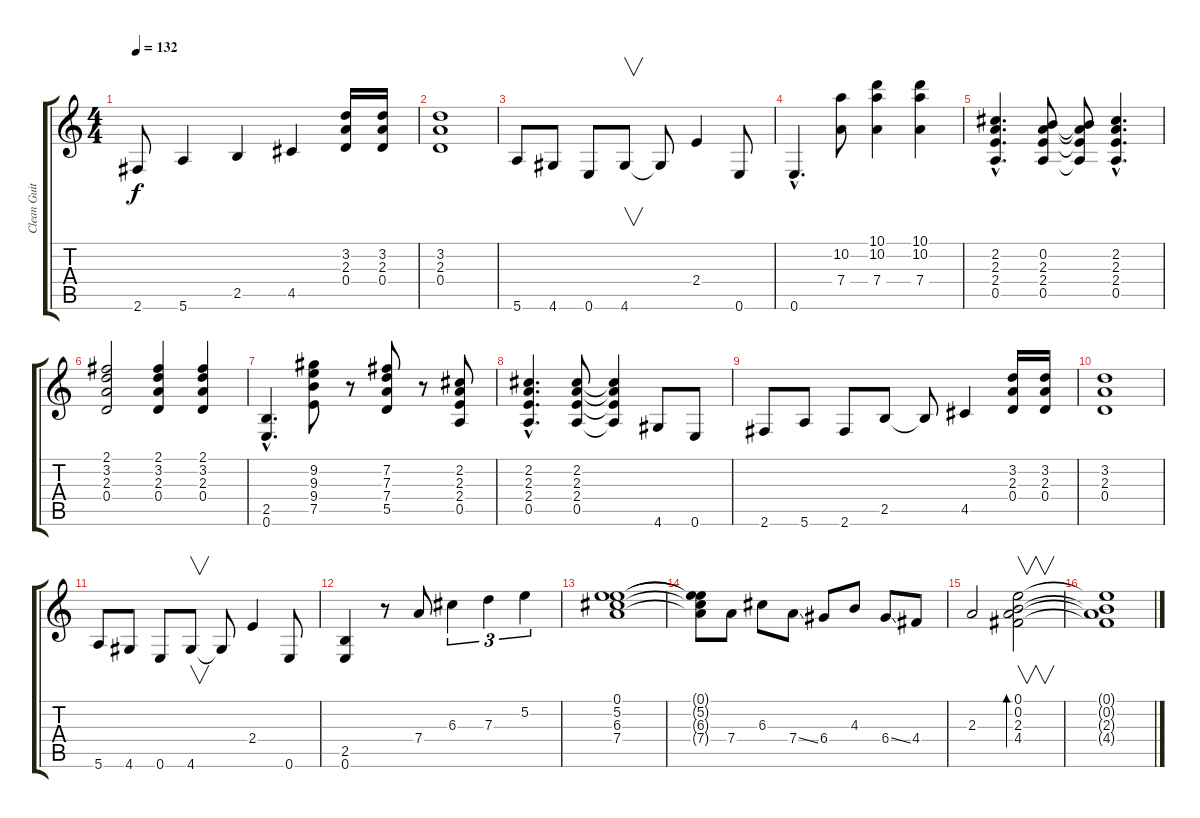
\track ("Clean Guitar" "Clean Guit") {instrument electricguitarclean}
\staff {score tabs}
\tuning (E4 B3 G3 D3 A2 E2) {hide}
\ts (4 4)
\tempo 132
\clef g2
\ks c
2.6.8{dy f} 5.6.4 2.5.4 4.5.4 (3.2 2.3 0.4).16 (3.2 2.3 0.4).16 |
(3.2 2.3 0.4).1 |
5.6.8 4.6.8 0.6.8 4.6.8{v} 4.6{t}.8 2.4.4 0.6.8 |
0.6{hac}.4{d} (10.2 7.4).8 (10.1 10.2 7.4).4 (10.1 10.2 7.4).4 |
(2.2{hac} 2.3{hac} 2.4{hac} 0.5{hac}).4{d} (0.2 2.3 2.4 0.5).8 (0.2{t} 2.3{t} 2.4{t} 0.5{t}).8 (2.2{hac} 2.3{hac} 2.4{hac} 0.5{hac}).4{d} |
(2.1 3.2 2.3 0.4).2 (2.1 3.2 2.3 0.4).4 (2.1 3.2 2.3 0.4).4 |
(2.5{hac} 0.6{hac}).4{d} (9.2 9.3 9.4 7.5).8 r.8 (7.2 7.3 7.4 5.5).8 r.8 (2.2 2.3 2.4 0.5).8 |
(2.2{hac} 2.3{hac} 2.4{hac} 0.5{hac}).4{d} (2.2 2.3 2.4 0.5).8 (2.2{t} 2.3{t} 2.4{t} 0.5{t}).4 4.6.8 0.6.8 |
2.6.8 5.6.8 2.6.8 2.5.8 2.5{t}.8 4.5.4 (3.2 2.3 0.4).16 (3.2 2.3 0.4).16 |
(3.2 2.3 0.4).1 |
5.6.8 4.6.8 0.6.8 4.6.8{v} 4.6{t}.8 2.4.4 0.6.8 |
(2.5 0.6).4 r.8 7.4.8 6.3.4{tu (3 2)} 7.3.4{tu (3 2)} 5.2.4{tu (3 2)} |
(0.1 5.2 6.3 7.4).1 |
(0.1{t} 5.2{t} 6.3{t} 7.4{t}).8 7.4.8 6.3.8 7.4{ss}.8 6.4.8 4.3.8 6.4{ss}.8 4.4.8 |
2.3.2 (0.1 0.2 2.3 4.4).2{v bd 60} |
(0.1{t} 0.2{t} 2.3{t} 4.4{t}).1
